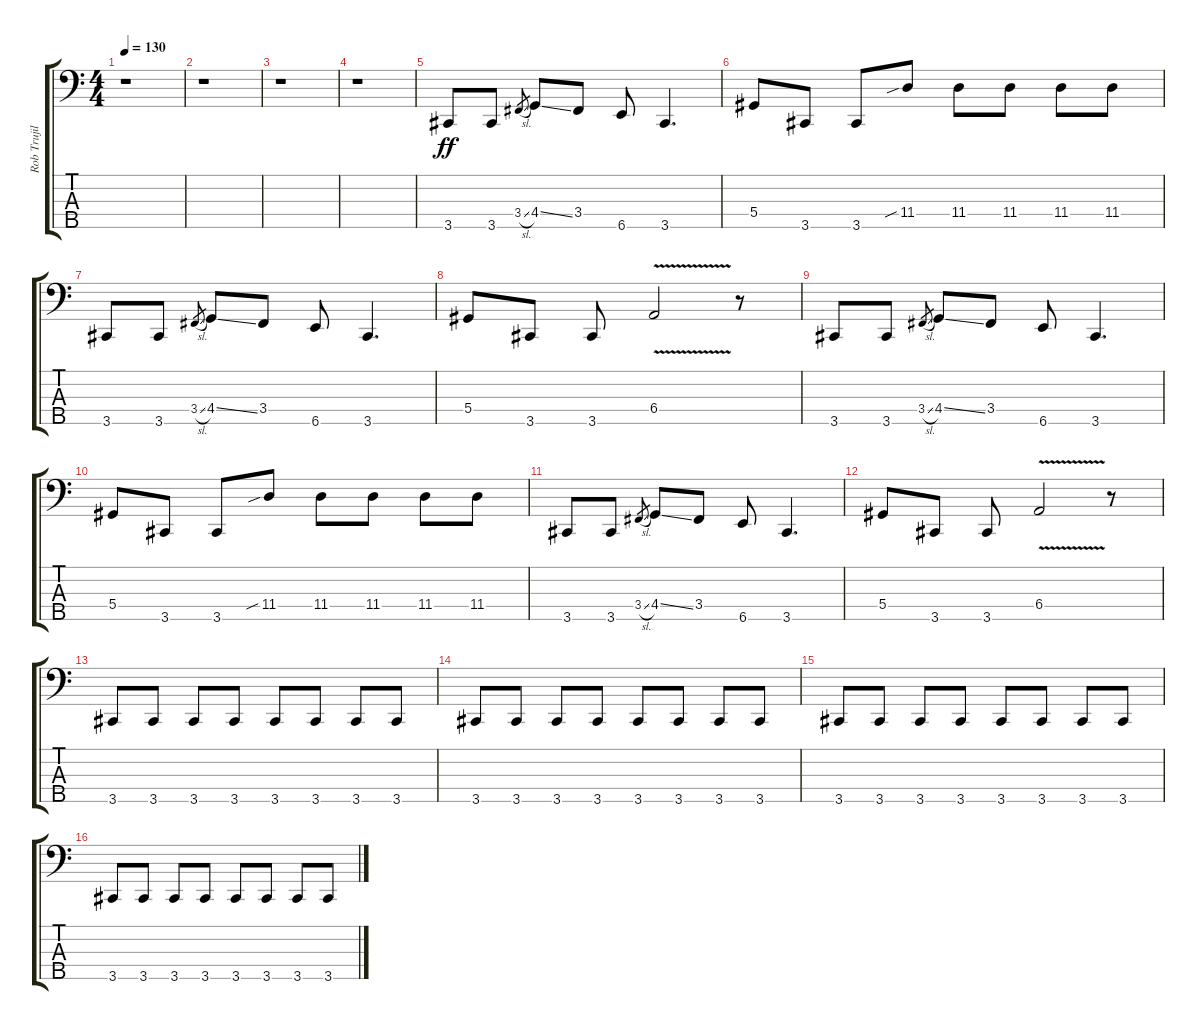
\track ("Rob Trujillo" "Rob Trujil") {instrument electricbasspick}
\staff {score tabs}
\tuning (Gb2 Db2 Ab1 Eb1 Bb0) {hide}
\ts (4 4)
\tempo 130
\clef f4
\ks c
r.1{dy ff instrument electricbasspick} |
r.1 |
r.1 |
r.1 |
3.5.8 3.5.8 3.4{sl}.8{gr} 4.4{ss}.8 3.4.8 6.5.8 3.5.4{d} |
5.4.8 3.5.8 3.5.8 11.4{sib}.8 11.4.8 11.4.8 11.4.8 11.4.8 |
3.5.8 3.5.8 3.4{sl}.8{gr} 4.4{ss}.8 3.4.8 6.5.8 3.5.4{d} |
5.4.8 3.5.8 3.5.8 6.4{v}.2 r.8 |
3.5.8 3.5.8 3.4{sl}.8{gr} 4.4{ss}.8 3.4.8 6.5.8 3.5.4{d} |
5.4.8 3.5.8 3.5.8 11.4{sib}.8 11.4.8 11.4.8 11.4.8 11.4.8 |
3.5.8 3.5.8 3.4{sl}.8{gr} 4.4{ss}.8 3.4.8 6.5.8 3.5.4{d} |
5.4.8 3.5.8 3.5.8 6.4{v}.2 r.8 |
3.5.8 3.5.8 3.5.8 3.5.8 3.5.8 3.5.8 3.5.8 3.5.8 |
3.5.8 3.5.8 3.5.8 3.5.8 3.5.8 3.5.8 3.5.8 3.5.8 |
3.5.8 3.5.8 3.5.8 3.5.8 3.5.8 3.5.8 3.5.8 3.5.8 |
3.5.8 3.5.8 3.5.8 3.5.8 3.5.8 3.5.8 3.5.8 3.5.8
